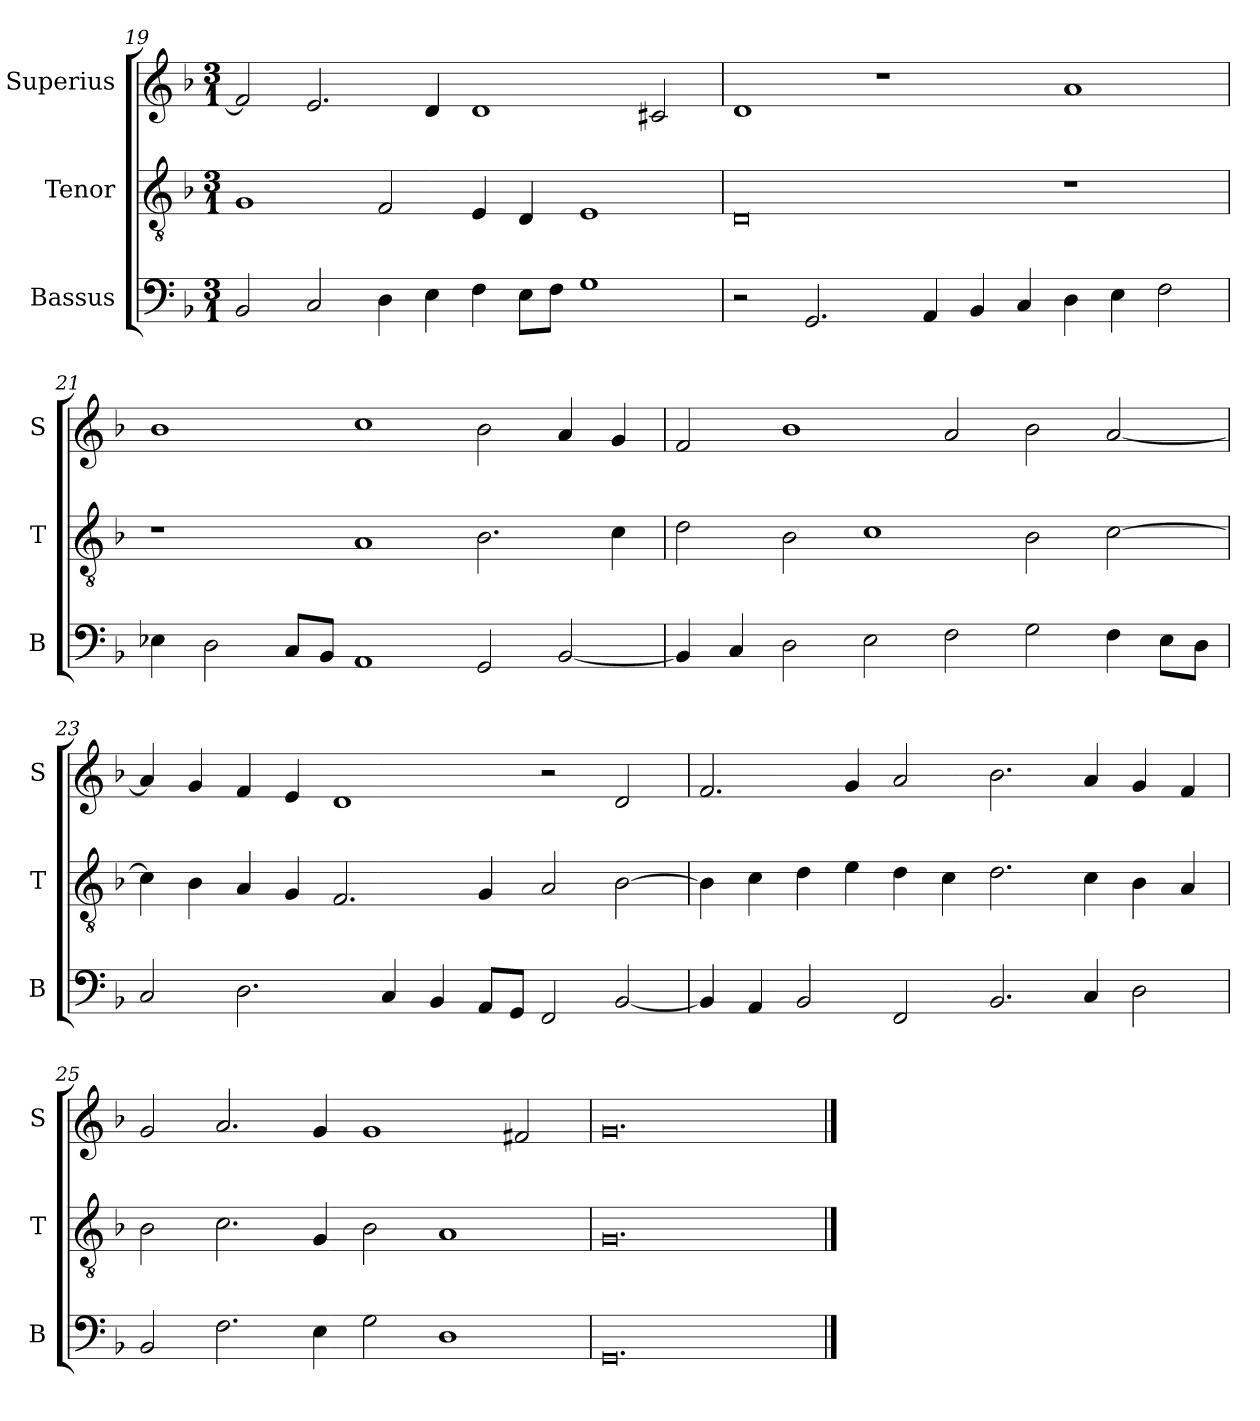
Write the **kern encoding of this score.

**kern	**kern	**kern
*part3	*part2	*part1
*staff3	*staff2	*staff1
*I"Bassus	*I"Tenor	*I"Superius
*I'B	*I'T	*I'S
*clefF4	*clefGv2	*clefG2
*k[b-]	*k[b-]	*k[b-]
*M3/1	*M3/1	*M3/1
=19	=19	=19
2BB-/	1G	2f/]
2C/	.	2.e/
4D\	2F/	.
4E\	.	4d/
4F\	4E/	1d
8E\L	4D/	.
8F\J	.	.
1G	1E	.
.	.	2c#X/
=20	=20	=20
2r	0D	1d
2.GG/	.	.
.	.	1r
4AA/	.	.
4BB-/	.	.
4C/	.	.
4D\	1r	1a
4E\	.	.
2F\	.	.
=21	=21	=21
4E-X\	1r	1b-
2D\	.	.
8C/L	.	.
8BB-/J	.	.
1AA	1A	1cc
2GG/	2.B-\	2b-\
[2BB-/	.	4a/
.	4c\	4g/
=22	=22	=22
4BB-/]	2d\	2f/
4C/	.	.
2D\	2B-\	1b-
2E\	1c	.
2F\	.	2a/
2G\	2B-\	2b-\
4F\	[2c\	[2a/
8E\L	.	.
8D\J	.	.
=23	=23	=23
2C/	4c\]	4a/]
.	4B-\	4g/
2.D\	4A/	4f/
.	4G/	4e/
.	2.F/	1d
4C/	.	.
4BB-/	.	.
8AA/L	4G/	.
8GG/J	.	.
2FF/	2A/	2r
[2BB-/	[2B-\	2d/
=24	=24	=24
4BB-/]	4B-\]	2.f/
4AA/	4c\	.
2BB-/	4d\	.
.	4e\	4g/
2FF/	4d\	2a/
.	4c\	.
2.BB-/	2.d\	2.b-\
4C/	4c\	4a/
2D\	4B-\	4g/
.	4A/	4f/
=25	=25	=25
2BB-/	2B-\	2g/
2.F\	2.c\	2.a/
4E\	4G/	4g/
2G\	2B-\	1g
1D	1A	.
.	.	2f#X/
=26	=26	=26
0.GG	0.G	0.g
==	==	==
*-	*-	*-
